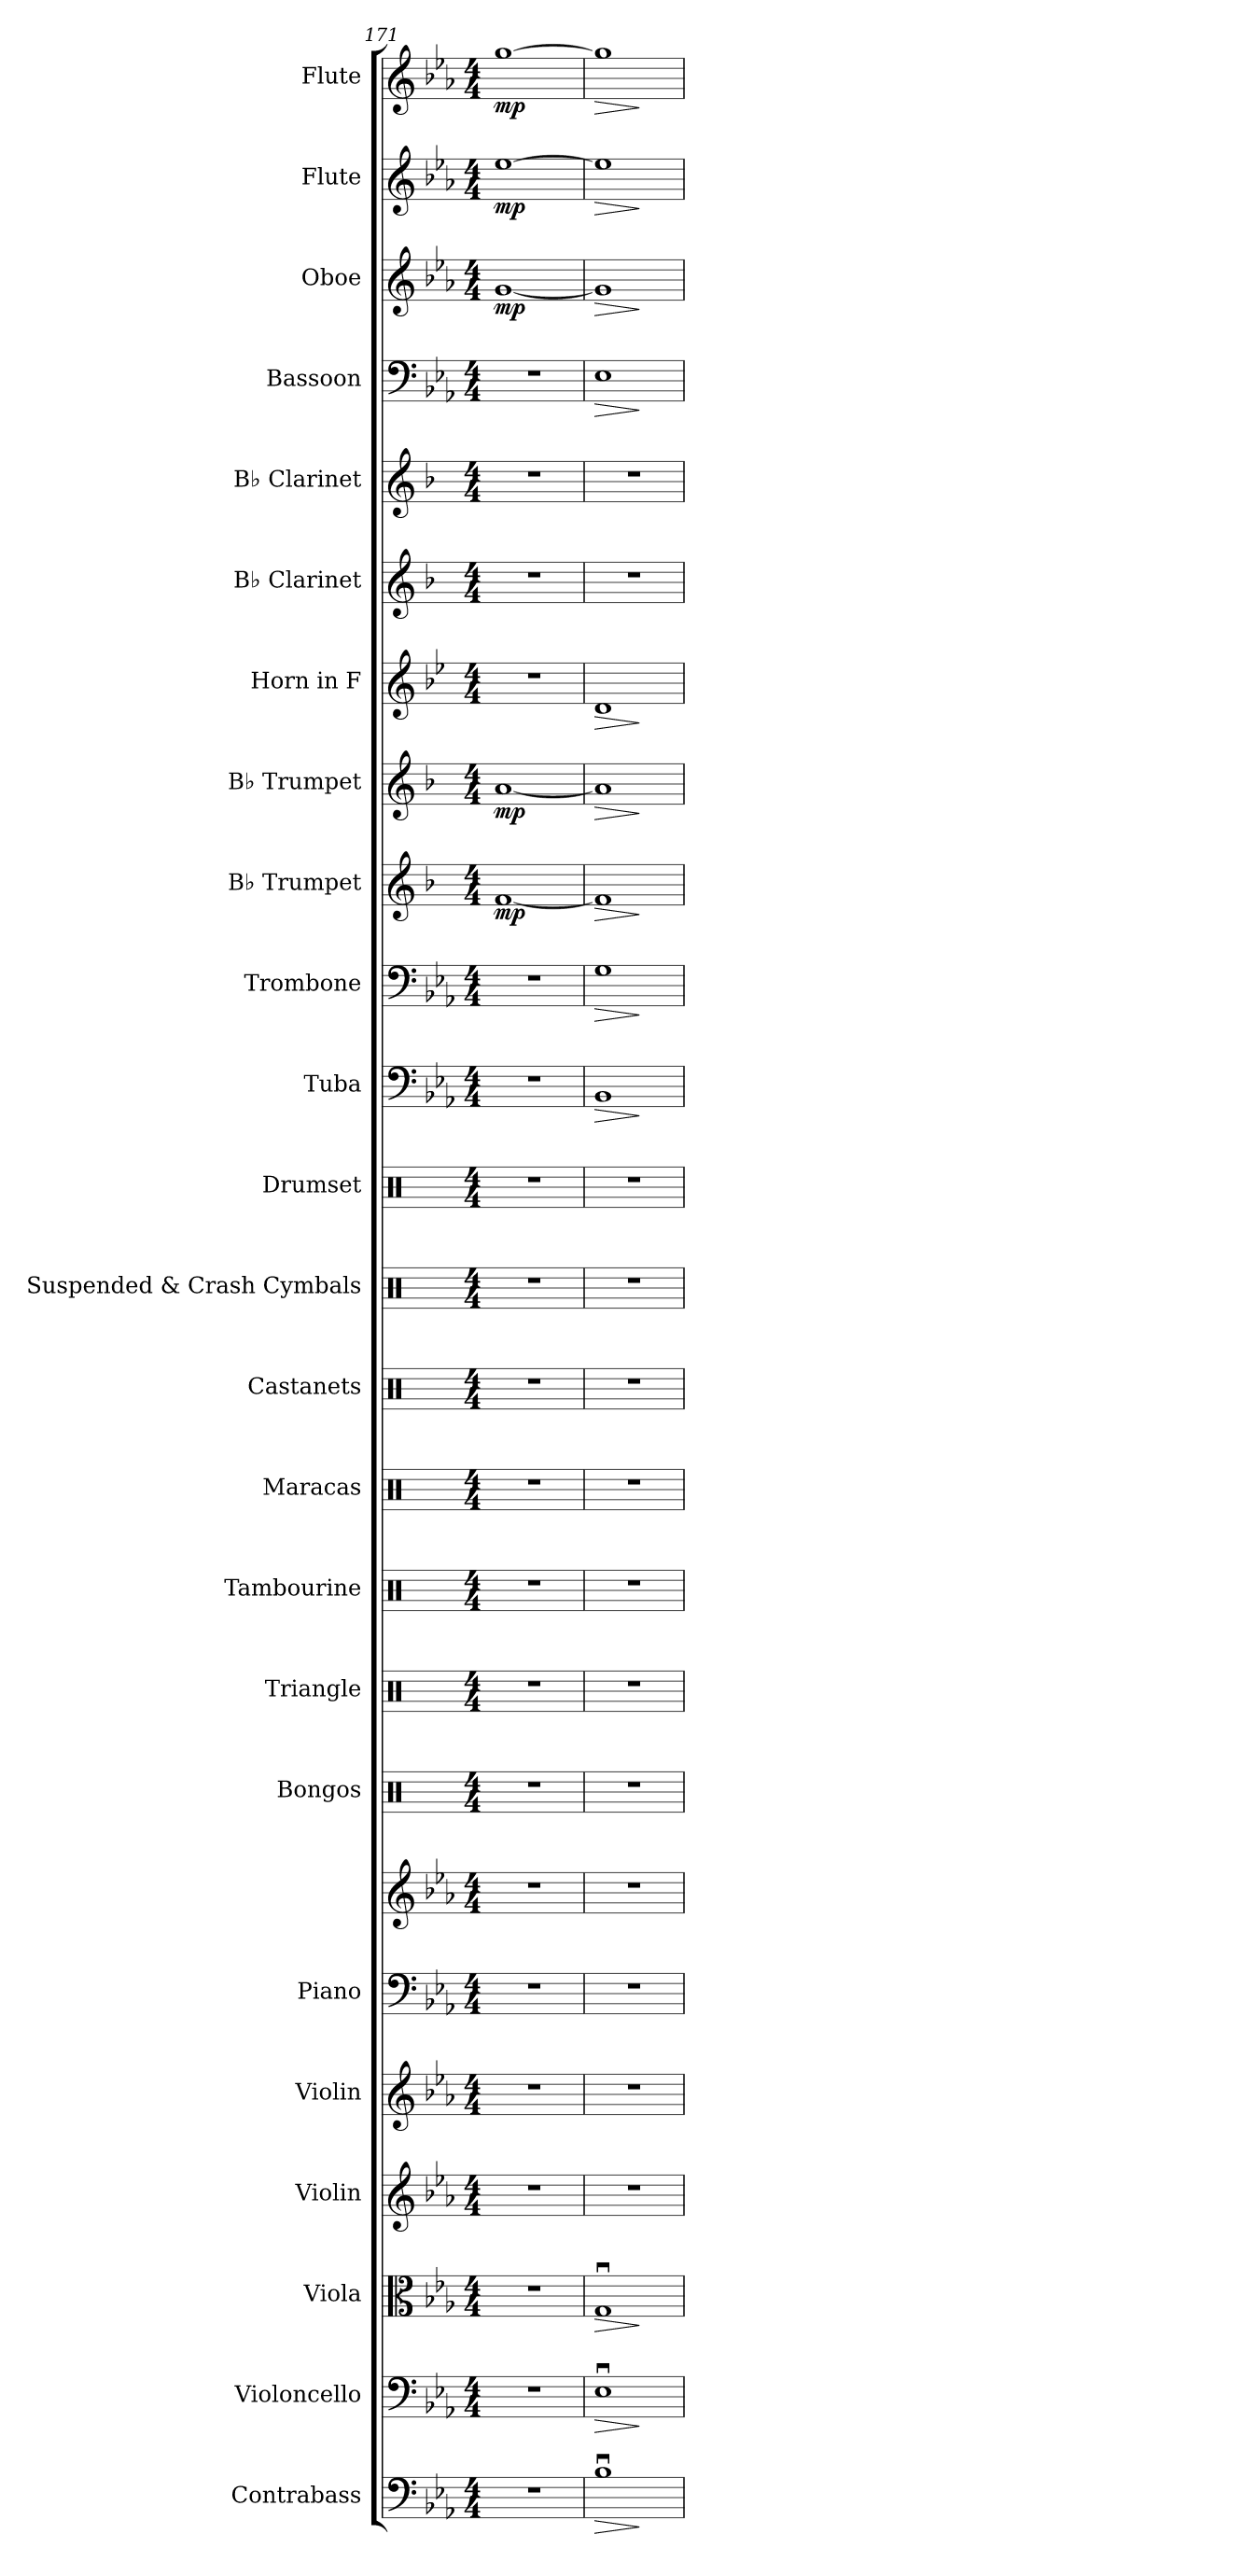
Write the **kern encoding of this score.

**kern	**dynam	**kern	**dynam	**kern	**dynam	**kern	**kern	**kern	**kern	**kern	**kern	**kern	**kern	**kern	**kern	**kern	**kern	**dynam	**kern	**dynam	**kern	**dynam	**kern	**dynam	**kern	**dynam	**kern	**kern	**kern	**dynam	**kern	**dynam	**kern	**dynam	**kern	**dynam
*part24	*part24	*part23	*part23	*part22	*part22	*part21	*part20	*part19	*part19	*part18	*part17	*part16	*part15	*part14	*part13	*part12	*part11	*part11	*part10	*part10	*part9	*part9	*part8	*part8	*part7	*part7	*part6	*part5	*part4	*part4	*part3	*part3	*part2	*part2	*part1	*part1
*staff25	*staff25	*staff24	*staff24	*staff23	*staff23	*staff22	*staff21	*staff20	*staff19	*staff18	*staff17	*staff16	*staff15	*staff14	*staff13	*staff12	*staff11	*staff11	*staff10	*staff10	*staff9	*staff9	*staff8	*staff8	*staff7	*staff7	*staff6	*staff5	*staff4	*staff4	*staff3	*staff3	*staff2	*staff2	*staff1	*staff1
*I"Contrabass	*	*I"Violoncello	*	*I"Viola	*	*I"Violin	*I"Violin	*I"Piano	*	*I"Bongos	*I"Triangle	*I"Tambourine	*I"Maracas	*I"Castanets	*I"Suspended &amp; Crash Cymbals	*I"Drumset	*I"Tuba	*	*I"Trombone	*	*I"B♭ Trumpet	*	*I"B♭ Trumpet	*	*I"Horn in F	*	*I"B♭ Clarinet	*I"B♭ Clarinet	*I"Bassoon	*	*I"Oboe	*	*I"Flute	*	*I"Flute	*
*I'Cb.	*	*I'Vc.	*	*I'Vla.	*	*I'Vln.	*I'Vln.	*I'Pno.	*	*I'Bon.	*I'Trgl.	*I'Tamb.	*I'Mrcs.	*I'Cst.	*I'Cym.	*I'D. Set	*I'Tba.	*	*I'Tbn.	*	*I'B♭ Tpt.	*	*I'B♭ Tpt.	*	*	*	*I'B♭ Cl.	*I'B♭ Cl.	*I'Bsn.	*	*I'Ob.	*	*I'Fl.	*	*I'Fl.	*
*clefF4	*	*clefF4	*	*clefC3	*	*clefG2	*clefG2	*clefF4	*clefG2	*clefX	*clefX	*clefX	*clefX	*clefX	*clefX	*clefX	*clefF4	*	*clefF4	*	*clefG2	*	*clefG2	*	*clefG2	*	*clefG2	*clefG2	*clefF4	*	*clefG2	*	*clefG2	*	*clefG2	*
*ITrd7c12	*	*	*	*	*	*	*	*	*	*	*	*	*	*	*	*	*	*	*	*	*ITrd1c2	*	*ITrd1c2	*	*ITrd4c7	*	*ITrd1c2	*ITrd1c2	*	*	*	*	*	*	*	*
*k[b-e-a-]	*	*k[b-e-a-]	*	*k[b-e-a-]	*	*k[b-e-a-]	*k[b-e-a-]	*k[b-e-a-]	*k[b-e-a-]	*k[]	*k[]	*k[]	*k[]	*k[]	*k[]	*k[]	*k[b-e-a-]	*	*k[b-e-a-]	*	*k[b-e-a-]	*	*k[b-e-a-]	*	*k[b-e-a-]	*	*k[b-e-a-]	*k[b-e-a-]	*k[b-e-a-]	*	*k[b-e-a-]	*	*k[b-e-a-]	*	*k[b-e-a-]	*
*M4/4	*	*M4/4	*	*M4/4	*	*M4/4	*M4/4	*M4/4	*M4/4	*M4/4	*M4/4	*M4/4	*M4/4	*M4/4	*M4/4	*M4/4	*M4/4	*	*M4/4	*	*M4/4	*	*M4/4	*	*M4/4	*	*M4/4	*M4/4	*M4/4	*	*M4/4	*	*M4/4	*	*M4/4	*
*MM100	*	*MM100	*	*MM100	*	*MM100	*MM100	*MM100	*MM100	*MM100	*MM100	*MM100	*MM100	*MM100	*MM100	*MM100	*MM100	*	*MM100	*	*MM100	*	*MM100	*	*MM100	*	*MM100	*MM100	*MM100	*	*MM100	*	*MM100	*	*MM100	*
=171	=171	=171	=171	=171	=171	=171	=171	=171	=171	=171	=171	=171	=171	=171	=171	=171	=171	=171	=171	=171	=171	=171	=171	=171	=171	=171	=171	=171	=171	=171	=171	=171	=171	=171	=171	=171
!	!	!	!	!	!	!	!	!	!	!	!	!	!	!	!	!	!	!	!	!	!	!LO:DY:b	!	!LO:DY:b	!	!	!	!	!	!	!	!LO:DY:b	!	!LO:DY:b	!	!LO:DY:b
1r	.	1r	.	1r	.	1r	1r	1r	1r	1r	1r	1r	1r	1r	1r	1r	1r	.	1r	.	[1e-	mp	[1g	mp	1r	.	1r	1r	1r	.	[1g	mp	[1ee-	mp	[1gg	mp
=172	=172	=172	=172	=172	=172	=172	=172	=172	=172	=172	=172	=172	=172	=172	=172	=172	=172	=172	=172	=172	=172	=172	=172	=172	=172	=172	=172	=172	=172	=172	=172	=172	=172	=172	=172	=172
*	*	*	*	*	*	*	*	*	*	*	*	*	*	*	*	*	*	*	*	*	*	*	*	*	*	*	*	*	*	*	*	*	*	*	*MM90	*
!	!LO:HP:b	!	!LO:HP:b	!	!LO:HP:b	!	!	!	!	!	!	!	!	!	!	!	!	!LO:HP:b	!	!LO:HP:b	!	!LO:HP:b	!	!LO:HP:b	!	!LO:HP:b	!	!	!	!LO:HP:b	!	!LO:HP:b	!	!LO:HP:b	!	!LO:HP:b
1BB-u	>	1E-u	>	1Gu	>	1r	1r	1r	1r	1r	1r	1r	1r	1r	1r	1r	1BB-	>	1G	>	1e-]	>	1g]	>	1G	>	1r	1r	1E-	>	1g]	>	1ee-]	>	1gg]	>
.	]	.	]	.	]	.	.	.	.	.	.	.	.	.	.	.	.	]	.	]	.	]	.	]	.	]	.	.	.	]	.	]	.	]	.	]
=	=	=	=	=	=	=	=	=	=	=	=	=	=	=	=	=	=	=	=	=	=	=	=	=	=	=	=	=	=	=	=	=	=	=	=	=
*-	*-	*-	*-	*-	*-	*-	*-	*-	*-	*-	*-	*-	*-	*-	*-	*-	*-	*-	*-	*-	*-	*-	*-	*-	*-	*-	*-	*-	*-	*-	*-	*-	*-	*-	*-	*-
